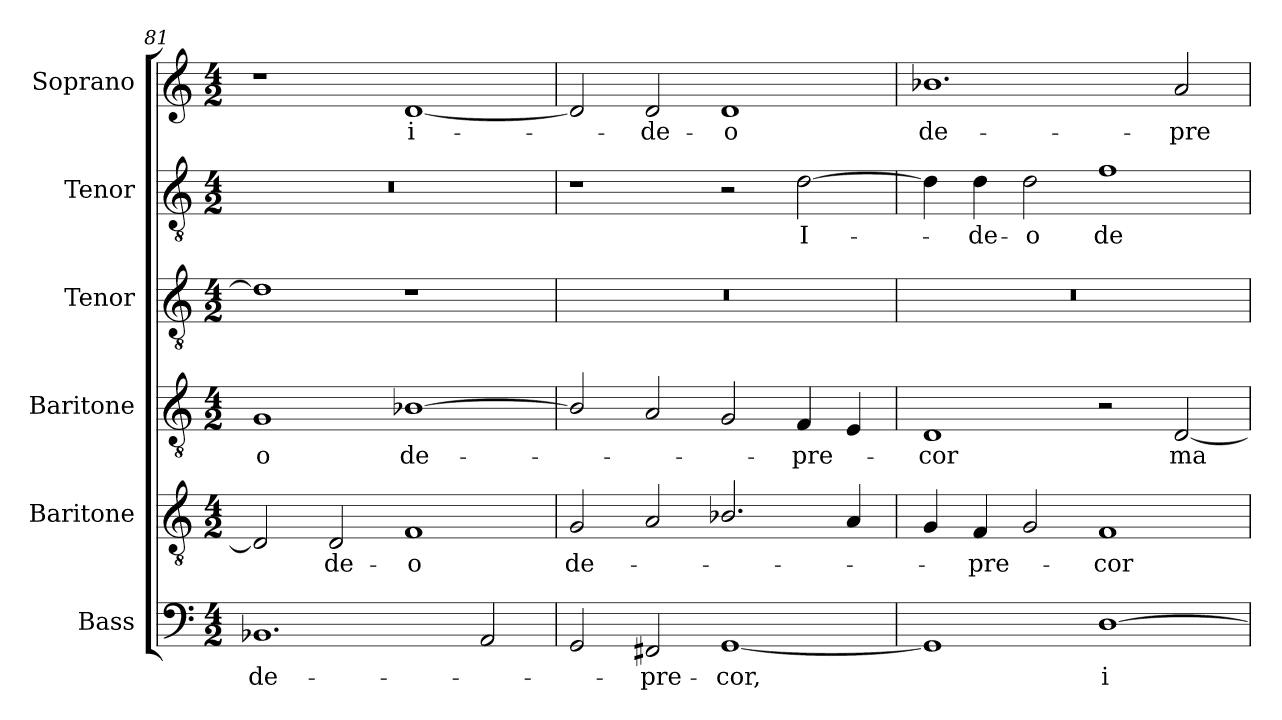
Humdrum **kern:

**kern	**text	**kern	**text	**kern	**text	**kern	**kern	**text	**kern	**text
*part6	*part6	*part5	*part5	*part4	*part4	*part3	*part2	*part2	*part1	*part1
*staff6	*staff6	*staff5	*staff5	*staff4	*staff4	*staff3	*staff2	*staff2	*staff1	*staff1
*I"Bass	*	*I"Baritone	*	*I"Baritone	*	*I"Tenor	*I"Tenor	*	*I"Soprano	*
*I'B.	*	*I'Bar.	*	*I'Bar.	*	*I'T.	*I'T.	*	*I'S.	*
*clefF4	*	*clefGv2	*	*clefGv2	*	*clefGv2	*clefGv2	*	*clefG2	*
*	*	*ITrd7c12	*	*ITrd7c12	*	*ITrd7c12	*ITrd7c12	*	*	*
*k[]	*	*k[]	*	*k[]	*	*k[]	*k[]	*	*k[]	*
*C:	*	*C:	*	*C:	*	*C:	*C:	*	*C:	*
*M4/2	*	*M4/2	*	*M4/2	*	*M4/2	*M4/2	*	*M4/2	*
=81	=81	=81	=81	=81	=81	=81	=81	=81	=81	=81
!	!LO:LY:b:color=#000000	!	!	!	!	!	!	!	!	!
!	!	!	!	!	!LO:LY:b:color=#000000	!	!LO:N:vis=1	!	!	!
1.BB-Xi	de-	2DDi/]	.	1GGi	-o	1Di]	0r	.	1r	.
!	!	!	!LO:LY:b:color=#000000	!	!	!	!	!	!	!
.	.	2DDi/	-de-	.	.	.	.	.	.	.
!	!	!	!LO:LY:b:color=#000000	!	!	!	!	!	!	!
!	!	!	!	!	!LO:LY:b:color=#000000	!	!	!	!	!
!	!	!	!	!	!	!	!	!	!	!LO:LY:b:color=#000000
.	.	1FFi	-o	[1BB-Xi	de-	1r	.	.	[1di	i-
2AAi/	.	.	.	.	.	.	.	.	.	.
=82	=82	=82	=82	=82	=82	=82	=82	=82	=82	=82
!	!	!	!LO:LY:b:color=#000000	!	!	!LO:N:vis=1	!	!	!	!
2GGi/	.	2GGi/	de-	2BB-i/]	.	0r	1r	.	2di/]	.
!	!LO:LY:b:color=#000000	!	!	!	!	!	!	!	!	!
!	!	!	!	!	!	!	!	!	!	!LO:LY:b:color=#000000
2FF#Xi/	-pre-	2AAi/	.	2AAi/	.	.	.	.	2di/	-de-
!	!LO:LY:b:color=#000000	!	!	!	!	!	!	!	!	!
!	!	!	!	!	!	!	!	!	!	!LO:LY:b:color=#000000
[1GGi	-cor,	2.BB-Xi/	.	2GGi/	.	.	2r	.	1di	-o
!	!	!	!	!	!LO:LY:b:color=#000000	!	!	!	!	!
!	!	!	!	!	!	!	!	!LO:LY:b:color=#000000	!	!
.	.	.	.	4FFi/	-pre-	.	[2Di\	I-	.	.
.	.	4AAi/	.	4EEi/	.	.	.	.	.	.
=83	=83	=83	=83	=83	=83	=83	=83	=83	=83	=83
!	!	!	!	!	!LO:LY:b:color=#000000	!LO:N:vis=1	!	!	!	!
!	!	!	!	!	!	!	!	!	!	!LO:LY:b:color=#000000
1GGi]	.	4GGi/	.	1DDi	-cor	0r	4Di\]	.	1.b-Xi	de-
!	!	!	!LO:LY:b:color=#000000	!	!	!	!	!	!	!
!	!	!	!	!	!	!	!	!LO:LY:b:color=#000000	!	!
.	.	4FFi/	-pre-	.	.	.	4Di\	-de-	.	.
!	!	!	!	!	!	!	!	!LO:LY:b:color=#000000	!	!
.	.	2GGi/	.	.	.	.	2Di\	-o	.	.
!	!LO:LY:b:color=#000000	!	!	!	!	!	!	!	!	!
!	!	!	!LO:LY:b:color=#000000	!	!	!	!	!	!	!
!	!	!	!	!	!	!	!	!LO:LY:b:color=#000000	!	!
[1Di	i-	1FFi	-cor	2r	.	.	1Fi	de-	.	.
!	!	!	!	!	!LO:LY:b:color=#000000	!	!	!	!	!
!	!	!	!	!	!	!	!	!	!	!LO:LY:b:color=#000000
.	.	.	.	[2DDi/	ma-	.	.	.	2ai/	-pre-
=	=	=	=	=	=	=	=	=	=	=
*-	*-	*-	*-	*-	*-	*-	*-	*-	*-	*-
